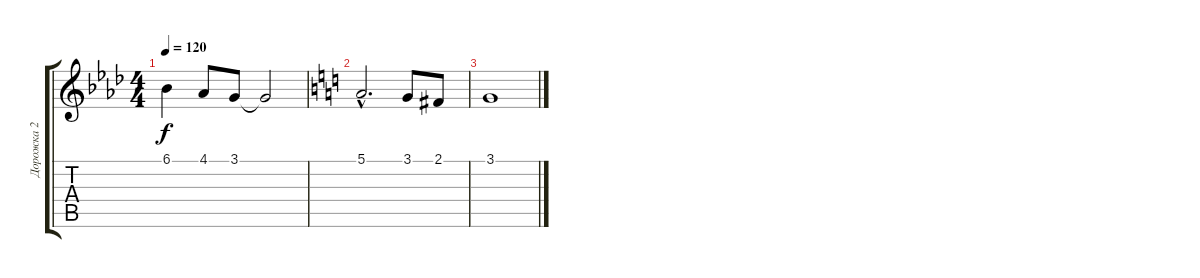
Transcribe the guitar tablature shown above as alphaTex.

\track ("Дорожка 2" "Дорожка 2") {instrument viola}
\staff {score tabs}
\tuning (E4 B3 G3 D3 A2 E2) {hide}
\ts (4 4)
\tempo 120
\clef g2
\ks fminor
6.1.4{dy f} 4.1.8 3.1.8 3.1{t}.2 |
\ks c
5.1{hac}.2{d} 3.1.8 2.1.8 |
3.1.1
